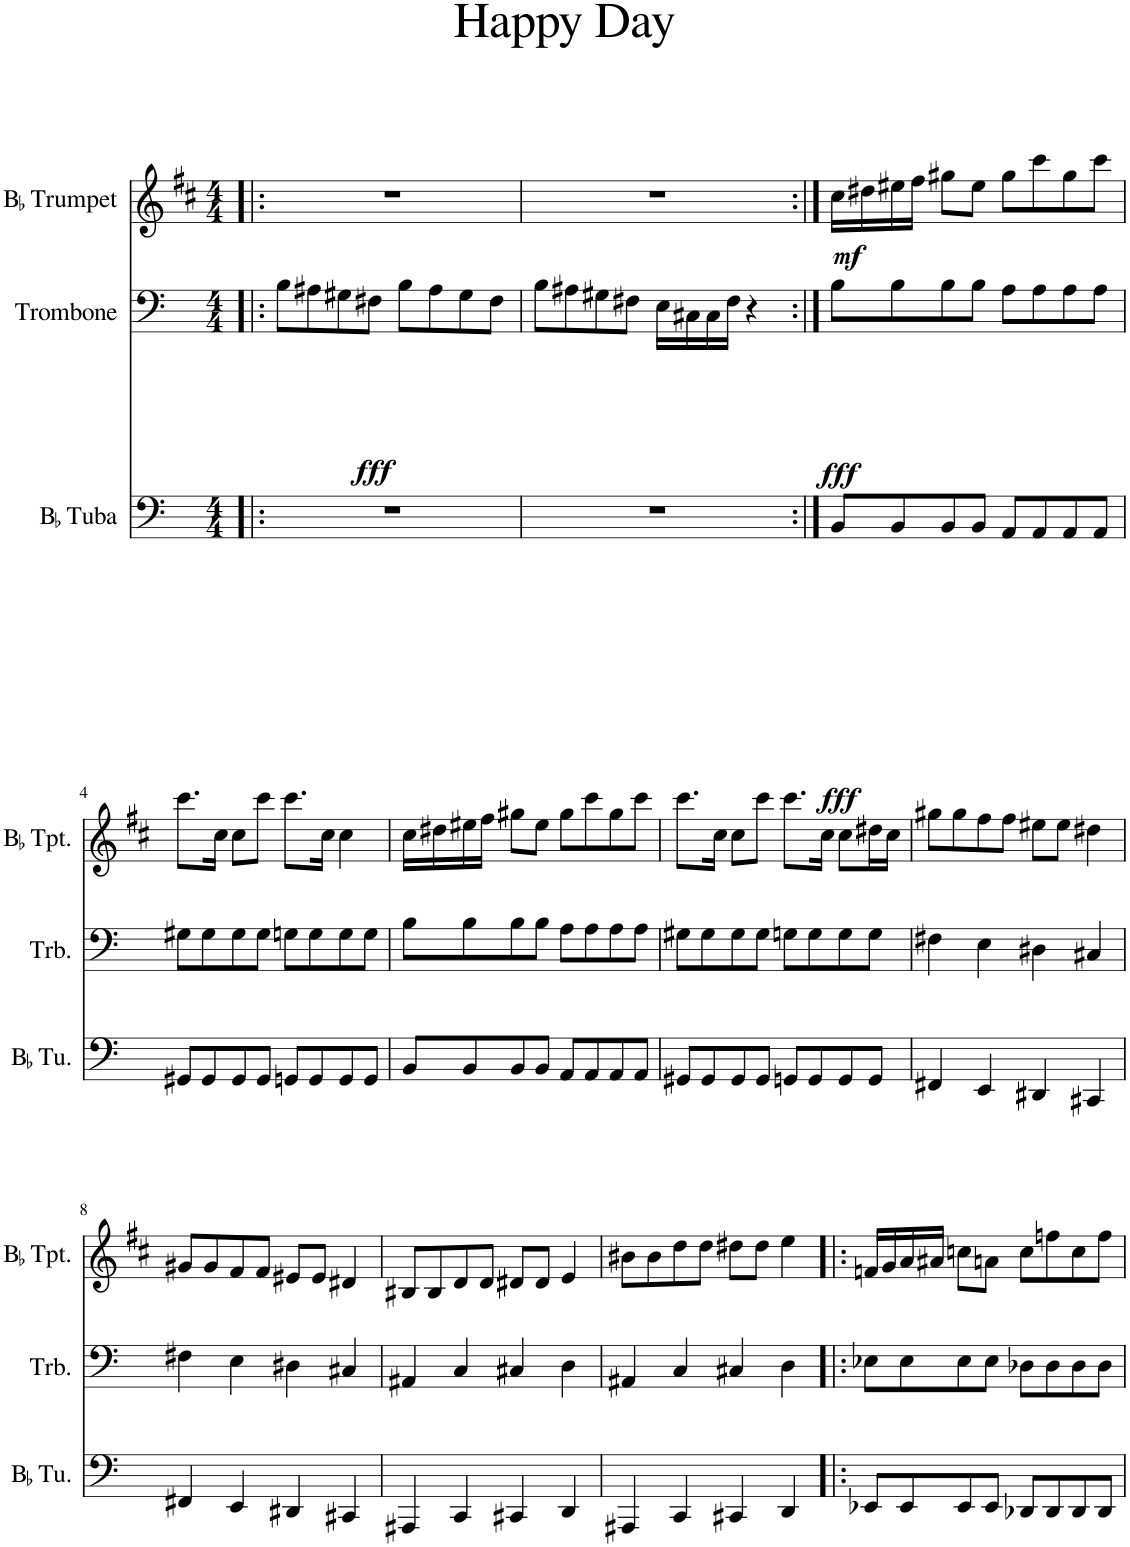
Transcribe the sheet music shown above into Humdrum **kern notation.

**kern	**dynam	**kern	**dynam	**kern	**dynam
*part3	*part3	*part2	*part2	*part1	*part1
*staff3	*staff3	*staff2	*staff2	*staff1	*staff1
*I"BaccidentalFlat Tuba	*	*I"Trombone	*	*I"BaccidentalFlat Trumpet	*
*I'BaccidentalFlat Tu.	*	*I'Trb.	*	*I'BaccidentalFlat Tpt.	*
*clefF4	*	*clefF4	*	*clefG2	*
*	*	*	*	*Trd1c2	*
*k[]	*	*k[]	*	*k[f#c#]	*
*M4/4	*	*M4/4	*	*M4/4	*
=1!|:	=1!|:	=1!|:	=1!|:	=1!|:	=1!|:
!	!	!	!LO:DY:b	!	!
1r	.	8B\L	fff	1r	.
.	.	8A#X\	.	.	.
.	.	8G#X\	.	.	.
.	.	8F#X\J	.	.	.
.	.	8B\L	.	.	.
.	.	8A#\	.	.	.
.	.	8G#\	.	.	.
.	.	8F#\J	.	.	.
=2	=2	=2	=2	=2	=2
1r	.	8B\L	.	1r	.
.	.	8A#X\	.	.	.
.	.	8G#X\	.	.	.
.	.	8F#X\J	.	.	.
.	.	16E\LL	.	.	.
.	.	16C#X\	.	.	.
.	.	16C#\	.	.	.
.	.	16F#\JJ	.	.	.
.	.	4r	.	.	.
=3:|!	=3:|!	=3:|!	=3:|!	=3:|!	=3:|!
!	!LO:DY:b	!	!LO:DY:b	!	!LO:DY:b
8BB/L	fff	8B\L	fff	16cc#\LL	mf
.	.	.	.	16dd#X\	.
8BB/	.	8B\	.	16ee#X\	.
.	.	.	.	16ff#\JJ	.
8BB/	.	8B\	.	8gg#X\L	.
8BB/J	.	8B\J	.	8ee#\J	.
8AA/L	.	8A\L	.	8gg#\L	.
8AA/	.	8A\	.	8ccc#\	.
8AA/	.	8A\	.	8gg#\	.
8AA/J	.	8A\J	.	8ccc#\J	.
!!LO:LB:g=z
=4	=4	=4	=4	=4	=4
8GG#X/L	.	8G#X\L	.	8.ccc#\L	.
8GG#/	.	8G#\	.	.	.
.	.	.	.	16cc#\Jk	.
8GG#/	.	8G#\	.	8cc#\L	.
8GG#/J	.	8G#\J	.	8ccc#\J	.
8GGn/L	.	8Gn\L	.	8.ccc#\L	.
8GG/	.	8G\	.	.	.
.	.	.	.	16cc#\Jk	.
8GG/	.	8G\	.	4cc#\	.
8GG/J	.	8G\J	.	.	.
=5	=5	=5	=5	=5	=5
8BB/L	.	8B\L	.	16cc#\LL	.
.	.	.	.	16dd#X\	.
8BB/	.	8B\	.	16ee#X\	.
.	.	.	.	16ff#\JJ	.
8BB/	.	8B\	.	8gg#X\L	.
8BB/J	.	8B\J	.	8ee#\J	.
8AA/L	.	8A\L	.	8gg#\L	.
8AA/	.	8A\	.	8ccc#\	.
8AA/	.	8A\	.	8gg#\	.
8AA/J	.	8A\J	.	8ccc#\J	.
=6	=6	=6	=6	=6	=6
8GG#X/L	.	8G#X\L	.	8.ccc#\L	.
8GG#/	.	8G#\	.	.	.
.	.	.	.	16cc#\Jk	.
8GG#/	.	8G#\	.	8cc#\L	.
8GG#/J	.	8G#\J	.	8ccc#\J	.
8GGn/L	.	8Gn\L	.	8.ccc#\L	.
8GG/	.	8G\	.	.	.
.	.	.	.	16cc#\Jk	.
8GG/	.	8G\	.	8cc#\L	.
8GG/J	.	8G\J	.	16dd#X\L	.
.	.	.	.	16cc#\JJ	.
=7	=7	=7	=7	=7	=7
4FF#X/	.	4F#X\	.	8gg#X\L	.
.	.	.	.	8gg#\	.
4EE/	.	4E\	.	8ff#\	.
.	.	.	.	8ff#\J	.
4DD#X/	.	4D#X\	.	8ee#X\L	.
.	.	.	.	8ee#\J	.
4CC#X/	.	4C#X/	.	4dd#X\	.
!!LO:LB:g=z
=8	=8	=8	=8	=8	=8
4FF#X/	.	4F#X\	.	8g#X/L	.
.	.	.	.	8g#/	.
4EE/	.	4E\	.	8f#/	.
.	.	.	.	8f#/J	.
4DD#X/	.	4D#X\	.	8e#X/L	.
.	.	.	.	8e#/J	.
4CC#X/	.	4C#X/	.	4d#X/	.
=9	=9	=9	=9	=9	=9
4AAA#X/	.	4AA#X/	.	8B#X/L	.
.	.	.	.	8B#/	.
4CC/	.	4C/	.	8d/	.
.	.	.	.	8d/J	.
4CC#X/	.	4C#X/	.	8d#X/L	.
.	.	.	.	8d#/J	.
4DD/	.	4D\	.	4e/	.
=10	=10	=10	=10	=10	=10
4AAA#X/	.	4AA#X/	.	8b#X\L	.
.	.	.	.	8b#\	.
4CC/	.	4C/	.	8dd\	.
.	.	.	.	8dd\J	.
4CC#X/	.	4C#X/	.	8dd#X\L	.
.	.	.	.	8dd#\J	.
4DD/	.	4D\	.	4ee\	.
=11!|:	=11!|:	=11!|:	=11!|:	=11!|:	=11!|:
8EE-X/L	.	8E-X\L	.	16fn/LL	.
.	.	.	.	16g/	.
8EE-/	.	8E-\	.	16a/	.
.	.	.	.	16a#X/JJ	.
8EE-/	.	8E-\	.	8ccn\L	.
8EE-/J	.	8E-\J	.	8an\J	.
8DD-X/L	.	8D-X\L	.	8cc\L	.
8DD-/	.	8D-\	.	8ffn\	.
8DD-/	.	8D-\	.	8cc\	.
8DD-/J	.	8D-\J	.	8ff\J	.
=	=	=	=	=	=
*-	*-	*-	*-	*-	*-
